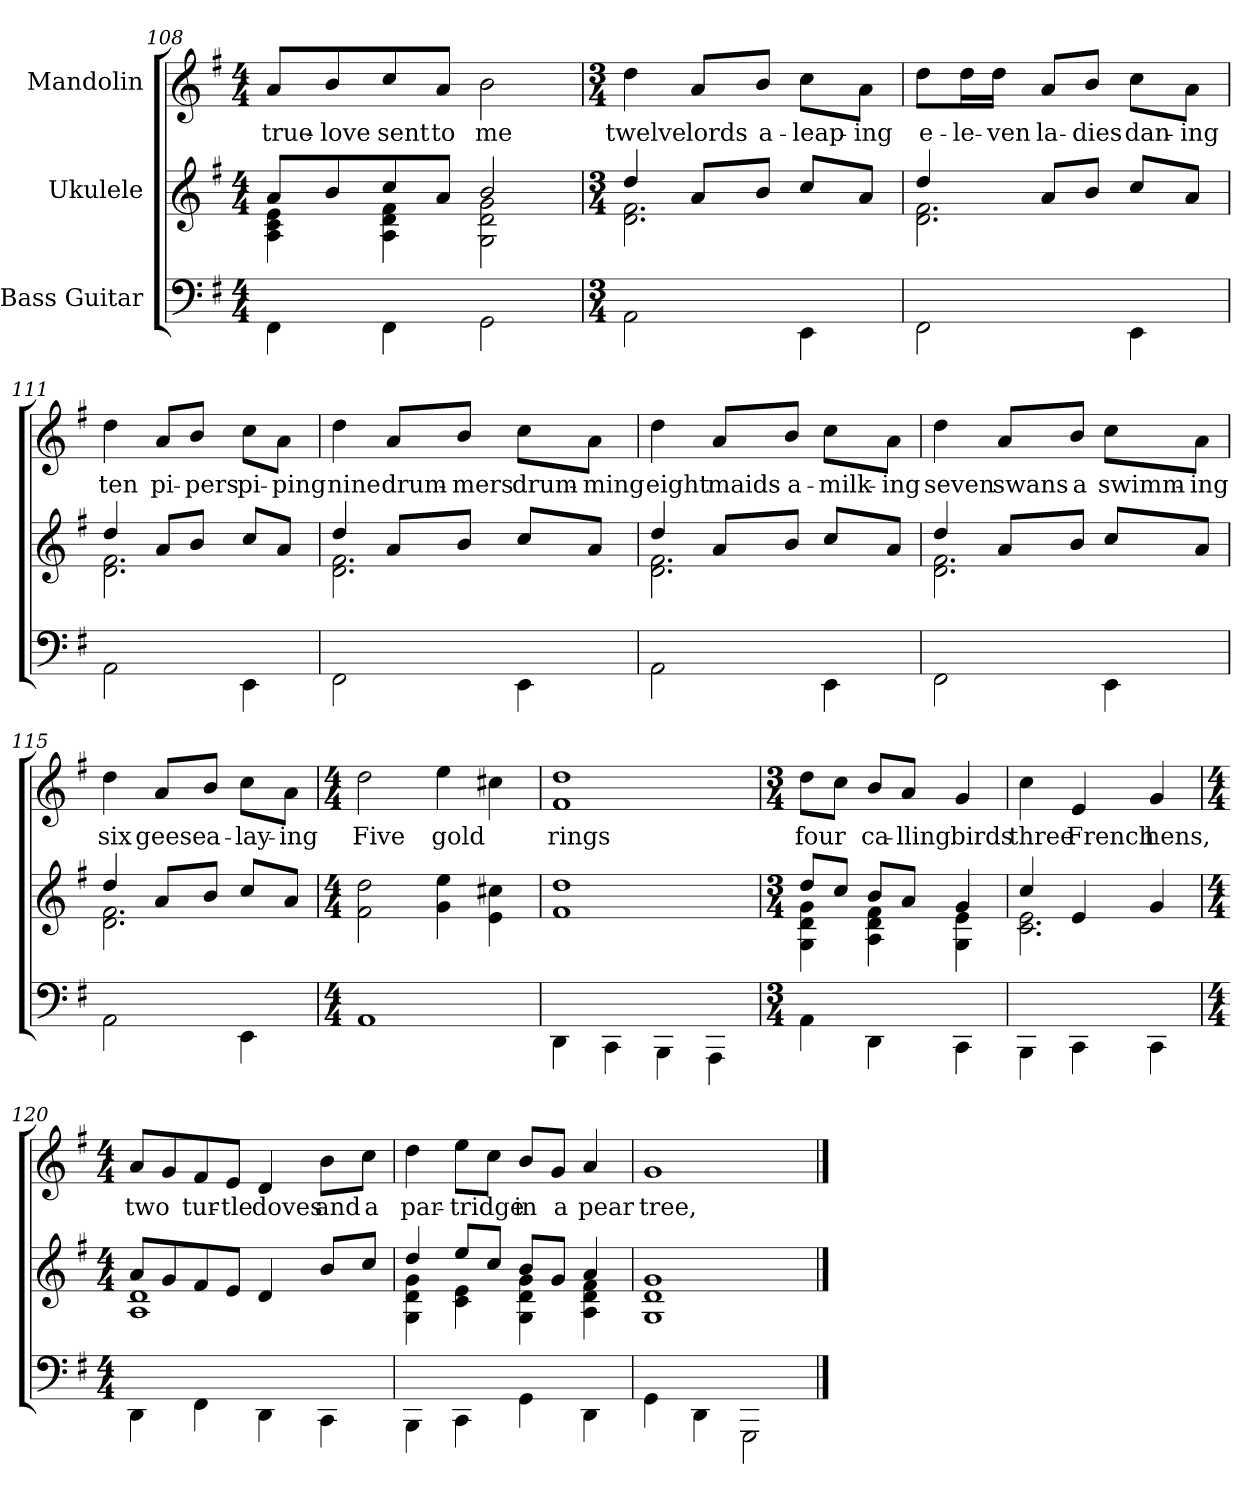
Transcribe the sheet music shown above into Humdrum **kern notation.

**kern	**kern	**kern	**text
*part3	*part2	*part1	*part1
*staff3	*staff2	*staff1	*staff1
*I"Bass Guitar	*I"Ukulele	*I"Mandolin	*
!!LO:LB:g=z
*	*	*clefG2	*
*k[f#]	*k[f#]	*k[f#]	*
*G:	*G:	*G:	*
*M4/4	*M4/4	*M4/4	*
=108	=108	=108	=108
*	*^	*	*
!	!	!	!	!LO:LY:b
4FF#\	8a/L	4A\ 4c\ 4e\	8a/L	true-
!	!	!	!	!LO:LY:b
.	8b/	.	8b/	-love
!	!	!	!	!LO:LY:b
4FF#\	8cc/	4A\ 4d\ 4f#\	8cc/	sent
!	!	!	!	!LO:LY:b
.	8a/J	.	8a/J	to
!	!	!	!	!LO:LY:b
2GG\	2b/	2G\ 2d\ 2g\	2b\	me
=109	=109	=109	=109	=109
*M3/4	*M3/4	*	*M3/4	*
!	!	!	!	!LO:LY:b
2AA\	4dd/	2.d\ 2.f#\	4dd\	twelve
!	!	!	!	!LO:LY:b
.	8a/L	.	8a/L	lords
!	!	!	!	!LO:LY:b
.	8b/J	.	8b/J	a-
!	!	!	!	!LO:LY:b
4EE\	8cc/L	.	8cc\L	-leap-
!	!	!	!	!LO:LY:b
.	8a/J	.	8a\J	-ing
=110	=110	=110	=110	=110
!	!	!	!	!LO:LY:b
2FF#\	4dd/	2.d\ 2.f#\	8dd\L	e-
!	!	!	!	!LO:LY:b
.	.	.	16dd\L	-le-
!	!	!	!	!LO:LY:b
.	.	.	16dd\JJ	-ven
!	!	!	!	!LO:LY:b
.	8a/L	.	8a/L	la-
!	!	!	!	!LO:LY:b
.	8b/J	.	8b/J	-dies
!	!	!	!	!LO:LY:b
4EE\	8cc/L	.	8cc\L	dan-
!	!	!	!	!LO:LY:b
.	8a/J	.	8a\J	-ing
=111	=111	=111	=111	=111
!	!	!	!	!LO:LY:b
2AA\	4dd/	2.d\ 2.f#\	4dd\	ten
!	!	!	!	!LO:LY:b
.	8a/L	.	8a/L	pi-
!	!	!	!	!LO:LY:b
.	8b/J	.	8b/J	-pers
!	!	!	!	!LO:LY:b
4EE\	8cc/L	.	8cc\L	pi-
!	!	!	!	!LO:LY:b
.	8a/J	.	8a\J	-ping
!!LO:LB:g=z
=112	=112	=112	=112	=112
!	!	!	!	!LO:LY:b
2FF#\	4dd/	2.d\ 2.f#\	4dd\	nine
!	!	!	!	!LO:LY:b
.	8a/L	.	8a/L	drum-
!	!	!	!	!LO:LY:b
.	8b/J	.	8b/J	-mers
!	!	!	!	!LO:LY:b
4EE\	8cc/L	.	8cc\L	drum-
!	!	!	!	!LO:LY:b
.	8a/J	.	8a\J	-ming
=113	=113	=113	=113	=113
!	!	!	!	!LO:LY:b
2AA\	4dd/	2.d\ 2.f#\	4dd\	eight
!	!	!	!	!LO:LY:b
.	8a/L	.	8a/L	maids
!	!	!	!	!LO:LY:b
.	8b/J	.	8b/J	a-
!	!	!	!	!LO:LY:b
4EE\	8cc/L	.	8cc\L	-milk-
!	!	!	!	!LO:LY:b
.	8a/J	.	8a\J	-ing
=114	=114	=114	=114	=114
!	!	!	!	!LO:LY:b
2FF#\	4dd/	2.d\ 2.f#\	4dd\	seven
!	!	!	!	!LO:LY:b
.	8a/L	.	8a/L	swans
!	!	!	!	!LO:LY:b
.	8b/J	.	8b/J	a
!	!	!	!	!LO:LY:b
4EE\	8cc/L	.	8cc\L	swimm-
!	!	!	!	!LO:LY:b
.	8a/J	.	8a\J	-ing
!!LO:LB:g=z
=115	=115	=115	=115	=115
!	!	!	!	!LO:LY:b
2AA\	4dd/	2.d\ 2.f#\	4dd\	six
!	!	!	!	!LO:LY:b
.	8a/L	.	8a/L	geese
!	!	!	!	!LO:LY:b
.	8b/J	.	8b/J	a-
!	!	!	!	!LO:LY:b
4EE\	8cc/L	.	8cc\L	-lay-
!	!	!	!	!LO:LY:b
.	8a/J	.	8a\J	-ing
*	*v	*v	*	*
=116	=116	=116	=116
*M4/4	*M4/4	*M4/4	*
!	!	!	!LO:LY:b
1AA	2f#\ 2dd\	2dd\	Five
!	!	!	!LO:LY:b
.	4g\ 4ee\	4ee\	gold
.	4e\ 4cc#\	4cc#X\	.
=117	=117	=117	=117
!	!	!	!LO:LY:b
4DD\	1f# 1dd	1f# 1dd	rings
4CC\	.	.	.
4BBB\	.	.	.
4AAA\	.	.	.
=118	=118	=118	=118
*M3/4	*M3/4	*M3/4	*
*	*^	*	*
!	!	!	!	!LO:LY:b
4AA\	8dd/L	4G\ 4d\ 4g\	8dd\L	four
.	8cc/J	.	8cc\J	.
!	!	!	!	!LO:LY:b
4DD\	8b/L	4A\ 4d\ 4f#\	8b/L	ca-
!	!	!	!	!LO:LY:b
.	8a/J	.	8a/J	-lling
!	!	!	!	!LO:LY:b
4CC\	4g/	4G\ 4e\	4g/	birds
=119	=119	=119	=119	=119
!	!	!	!	!LO:LY:b
4BBB\	4cc/	2.c\ 2.e\	4cc\	three
!	!	!	!	!LO:LY:b
4CC\	4e/	.	4e/	French
!	!	!	!	!LO:LY:b
4CC\	4g/	.	4g/	hens,
!!LO:PB:g=z
=120	=120	=120	=120	=120
*M4/4	*M4/4	*	*M4/4	*
!	!	!	!	!LO:LY:b
4DD\	8a/L	1A 1d	8a/L	two
.	8g/	.	8g/	.
!	!	!	!	!LO:LY:b
4FF#\	8f#/	.	8f#/	tur-
!	!	!	!	!LO:LY:b
.	8e/J	.	8e/J	-tle
!	!	!	!	!LO:LY:b
4DD\	4d/	.	4d/	doves
!	!	!	!	!LO:LY:b
4CC\	8b/L	.	8b\L	and
!	!	!	!	!LO:LY:b
.	8cc/J	.	8cc\J	a
=121	=121	=121	=121	=121
!	!	!	!	!LO:LY:b
4BBB\	4dd/	4G\ 4d\ 4g\	4dd\	par-
!	!	!	!	!LO:LY:b
4CC\	8ee/L	4c\ 4e\	8ee\L	-tridge
.	8cc/J	.	8cc\J	.
!	!	!	!	!LO:LY:b
4GG\	8b/L	4G\ 4d\ 4g\	8b/L	in
!	!	!	!	!LO:LY:b
.	8g/J	.	8g/J	a
!	!	!	!	!LO:LY:b
4DD\	4a/	4A\ 4d\ 4f#\	4a/	pear
=122	=122	=122	=122	=122
!	!	!	!	!LO:LY:b
4GG\	1g	1G 1d	1g	tree,
4DD\	.	.	.	.
2GGG\	.	.	.	.
*	*v	*v	*	*
==	==	==	==
*-	*-	*-	*-
